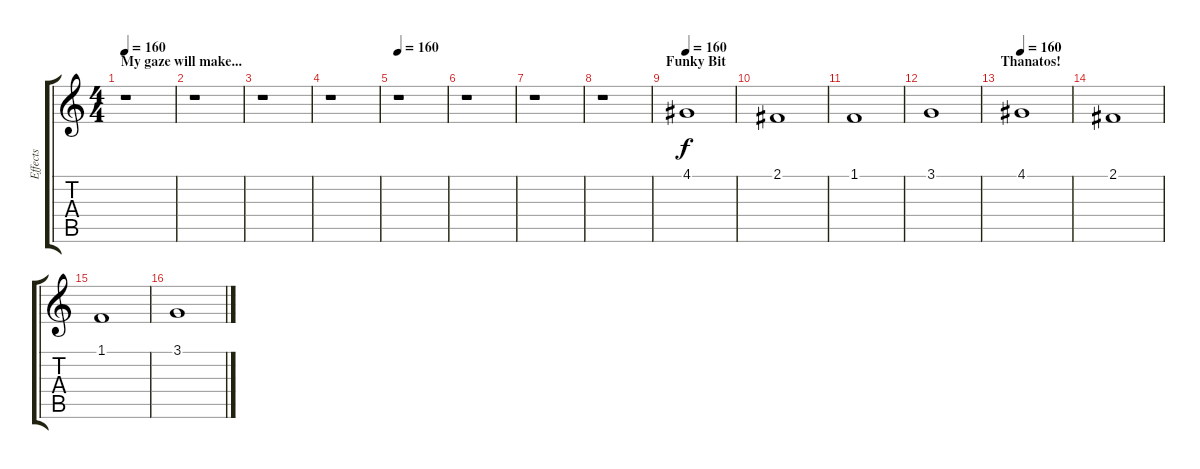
\track ("Effects" "Effects") {instrument pad2warm}
\staff {score tabs}
\tuning (E4 B3 G3 D3 A2 E2) {hide}
\ts (4 4)
\section ("" "My gaze will make...")
\tempo 160
\clef g2
\ks c
r.1{dy f} |
r.1 |
r.1 |
r.1 |
\tempo 160
r.1 |
r.1 |
r.1 |
r.1 |
\section ("" "Funky Bit")
\tempo 160
4.1.1 |
2.1.1 |
1.1.1 |
3.1.1 |
\section ("" "Thanatos!")
\tempo 160
4.1.1 |
2.1.1 |
1.1.1 |
3.1.1
